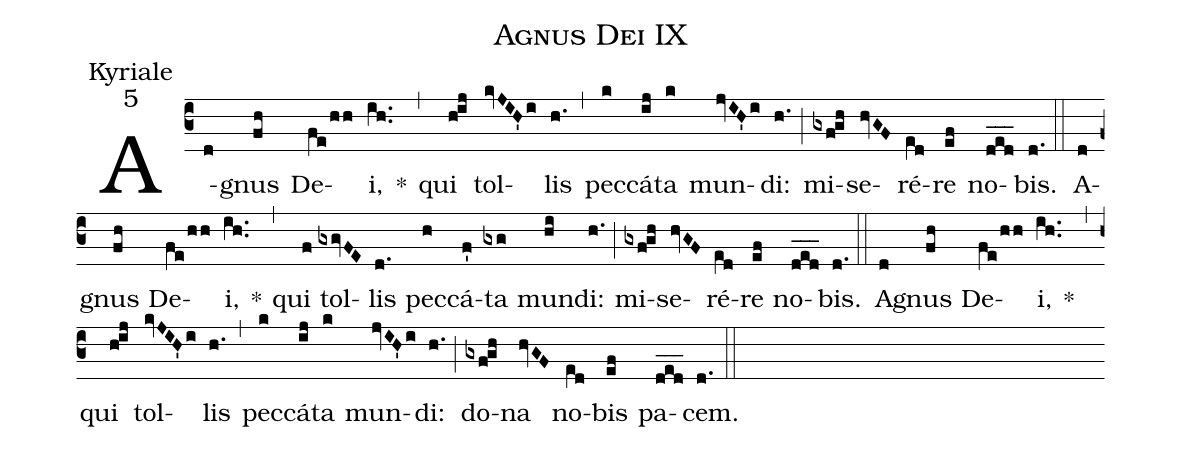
name:Agnus Dei IX;
office-part:Kyriale;
mode:5;
%%
(c3) A(d)gnus(fh) De(fe/hh)i,(ih..) *(,) qui(hij) tol(kvJIH'i)lis(h.) (,) pec(k)cá(ij)ta(k) mun(jvIH'i)di:(h.) (;) mi(gxfgh)se(hvGF)ré(e[ll:1]d)re(ef) no(d_e_d_)bis.(d.) (::)
A(d)gnus(fh) De(fe/hh)i,(ih..) *(,) qui(f) tol(gxgvFE)lis(d.) pec(h)cá(f')ta(gxg) mun(hi)di:(h.) (;) mi(gxfgh)se(hvGF)ré(e[ll:1]d)re(ef) no(d_e_d_)bis.(d.) (::)
A(d)gnus(fh) De(fe/hh)i,(ih..) *(,) qui(hij) tol(kvJIH'i)lis(h.) (,) pec(k)cá(ij)ta(k) mun(jvIH'i)di:(h.) (;) do(gxfgh)na(hvGF) no(e[ll:1]d)bis(ef) pa(d_e_d_)cem.(d.) (::)
